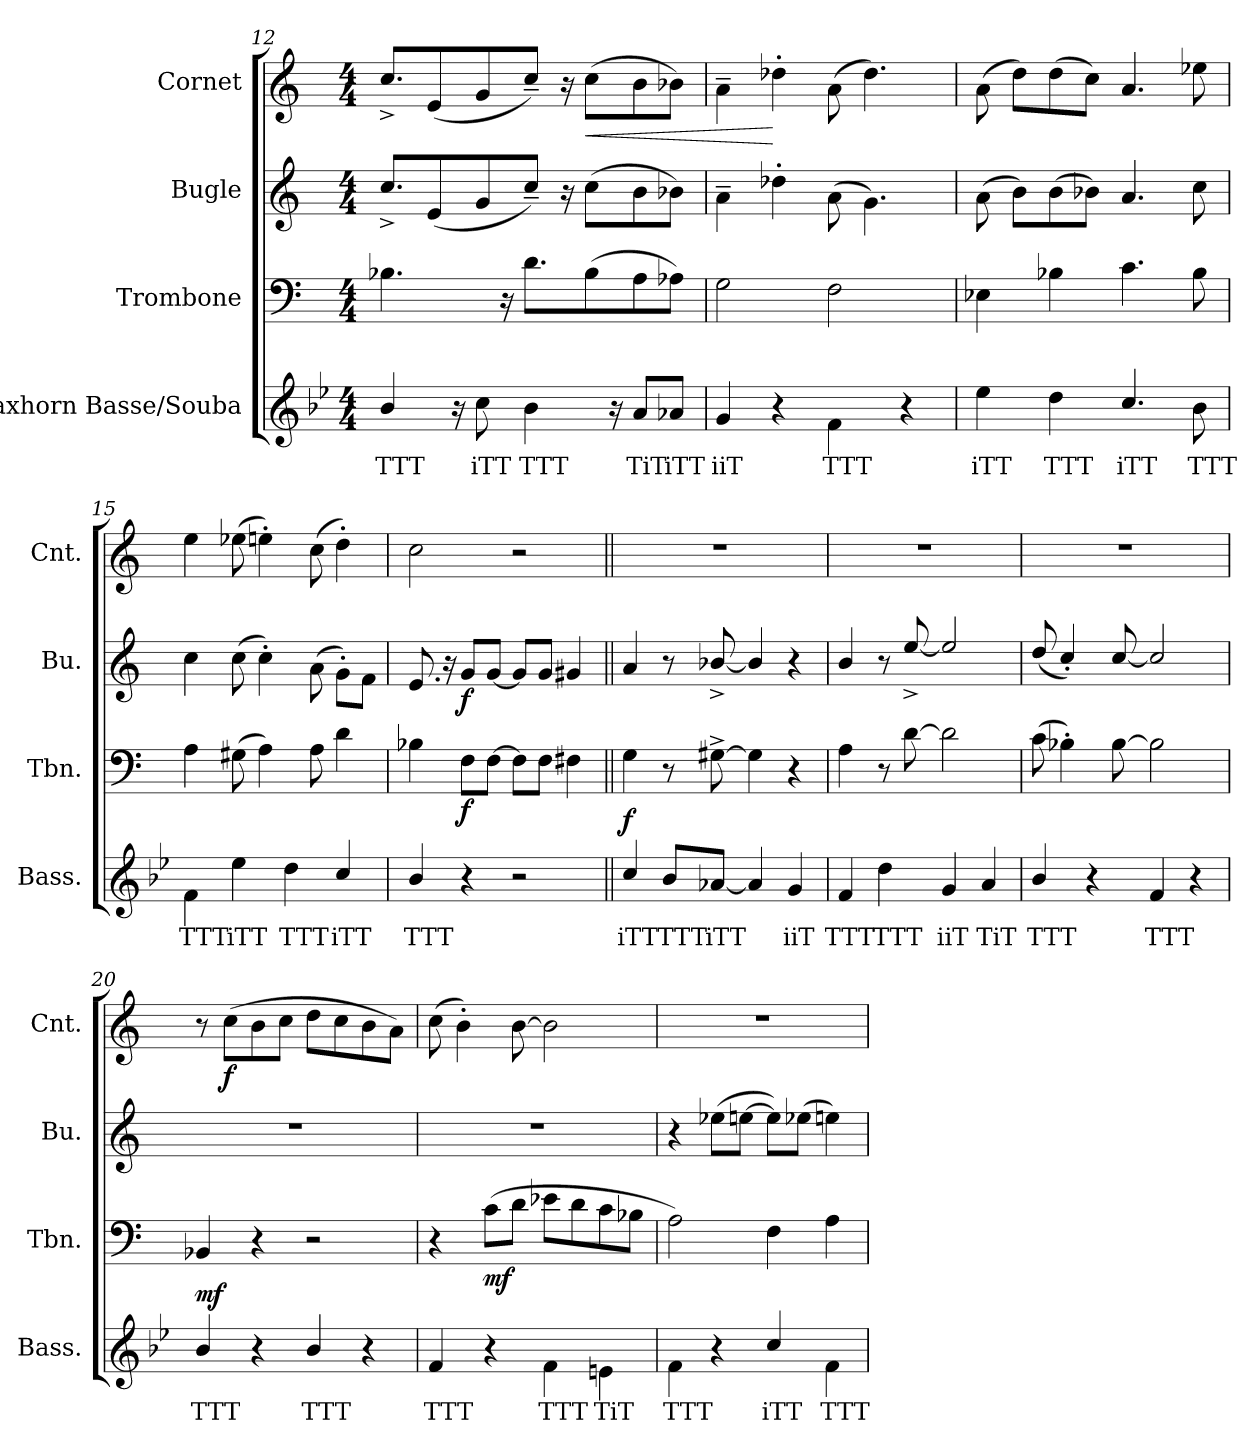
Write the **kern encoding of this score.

**kern	**text	**dynam	**kern	**dynam	**kern	**dynam	**kern	**dynam
*part4	*part4	*part4	*part3	*part3	*part2	*part2	*part1	*part1
*staff4	*staff4	*staff4	*staff3	*staff3	*staff2	*staff2	*staff1	*staff1
*I"Saxhorn Basse/Souba	*	*	*I"Trombone	*	*I"Bugle	*	*I"Cornet	*
*I'Bass.	*	*	*I'Tbn.	*	*I'Bu.	*	*I'Cnt.	*
!!LO:LB:g=z
*clefG2	*	*	*clefF4	*	*clefG2	*	*clefG2	*
*ITrd8c14	*	*	*	*	*ITrd1c2	*	*ITrd1c2	*
*k[b-e-]	*	*	*k[]	*	*k[b-e-]	*	*k[b-e-]	*
*M4/4	*	*	*M4/4	*	*M4/4	*	*M4/4	*
=12	=12	=12	=12	=12	=12	=12	=12	=12
!	!LO:LY:b	!	!	!	!	!	!	!
4B-/	TTT	.	4.B-X\	.	8.b-^/L	.	8.b-^/L	.
.	.	.	.	.	(<8d/	.	(<8d/	.
16r	.	.	.	.	.	.	.	.
!	!LO:LY:b	!	!	!	!	!	!	!
8c\	iTT	.	.	.	8f/	.	8f/	.
.	.	.	16r	.	.	.	.	.
!	!LO:LY:b	!	!	!	!	!	!	!
4B-\	TTT	.	8.d\L	.	8b-~/J)	.	8b-~/J)	.
.	.	.	.	.	16r	.	16r	.
!	!	!	!	!	!	!	!	!LO:HP:b
.	.	.	(>8B-\	.	(>8b-\L	.	(>8b-\L	<
16r	.	.	.	.	.	.	.	.
!	!LO:LY:b	!	!	!	!	!	!	!
8A/L	TiT	.	8A\	.	8a\	.	8a\	.
!	!LO:LY:b	!	!	!	!	!	!	!
8A-X/J	iTT	.	8A-X\J)	.	8a-X\J)	.	8a-X\J)	.
!!LO:PB:g=z
=13	=13	=13	=13	=13	=13	=13	=13	=13
!	!LO:LY:b	!	!	!	!	!	!	!
4G/	iiT	.	2G\	.	4g~\	.	4g~\	.
4r	.	.	.	.	4cc-X'\	.	4cc-X'\	[
!	!LO:LY:b	!	!	!	!	!	!	!
4F\	TTT	.	2F\	.	(>8g\	.	(>8g\	.
.	.	.	.	.	4.f\)	.	4.cc-\)	.
4r	.	.	.	.	.	.	.	.
=14	=14	=14	=14	=14	=14	=14	=14	=14
!	!LO:LY:b	!	!	!	!	!	!	!
4e-\	iTT	.	4E-X\	.	(>8g\	.	(>8g\	.
.	.	.	.	.	8a\L)	.	8cc\L)	.
!	!LO:LY:b	!	!	!	!	!	!	!
4d\	TTT	.	4B-X\	.	(>8a\	.	(>8cc\	.
.	.	.	.	.	8a-X\J)	.	8b-\J)	.
!	!LO:LY:b	!	!	!	!	!	!	!
4.c/	iTT	.	4.c\	.	4.g/	.	4.g/	.
!	!LO:LY:b	!	!	!	!	!	!	!
8B-\	TTT	.	8B-\	.	8b-\	.	8dd-X\	.
=15	=15	=15	=15	=15	=15	=15	=15	=15
!	!LO:LY:b	!	!	!	!	!	!	!
4F\	TTT	.	4A\	.	4b-\	.	4dd\	.
!	!LO:LY:b	!	!	!	!	!	!	!
4e-\	iTT	.	(>8G#X\	.	(>8b-\	.	(>8dd-X\	.
.	.	.	4A\)	.	4b-'\)	.	4ddn'\)	.
!	!LO:LY:b	!	!	!	!	!	!	!
4d\	TTT	.	.	.	.	.	.	.
.	.	.	8A\	.	(>8g\	.	(>8b-\	.
!	!LO:LY:b	!	!	!	!	!	!	!
4c/	iTT	.	4d\	.	8f'\L)	.	4cc'\)	.
.	.	.	.	.	8e-\J	.	.	.
=16	=16	=16	=16	=16	=16	=16	=16	=16
!	!LO:LY:b	!	!	!	!	!	!	!
4B-/	TTT	.	4B-X\	.	8.d/	.	2b-\	.
.	.	.	.	.	16r	.	.	.
!	!	!	!	!LO:DY:b	!	!LO:DY:b	!	!
4r	.	.	8F\L	f	8f/L	f	.	.
.	.	.	[8F\J	.	[8f/J	.	.	.
2r	.	.	8F\L]	.	8f/L]	.	2r	.
.	.	.	8F\J	.	8f/J	.	.	.
.	.	.	4F#X\	.	4f#X/	.	.	.
!!LO:LB:g=z
=17||	=17||	=17||	=17||	=17||	=17||	=17||	=17||	=17||
!	!LO:LY:b	!LO:DY:b	!	!	!	!	!	!
4c/	iTT	f	4G\	.	4g/	.	1r	.
!	!LO:LY:b	!	!	!	!	!	!	!
8B-/L	TTT	.	8r	.	8r	.	.	.
!	!LO:LY:b	!	!	!	!	!	!	!
[8A-X/J	iTT	.	[8G#X^\	.	[8a-X^/	.	.	.
4A-/]	.	.	4G#\]	.	4a-/]	.	.	.
!	!LO:LY:b	!	!	!	!	!	!	!
4G/	iiT	.	4r	.	4r	.	.	.
=18	=18	=18	=18	=18	=18	=18	=18	=18
!	!LO:LY:b	!	!	!	!	!	!	!
4F/	TTT	.	4A\	.	4a/	.	1r	.
!	!LO:LY:b	!	!	!	!	!	!	!
4d\	TTT	.	8r	.	8r	.	.	.
.	.	.	[8d\	.	[8dd^/	.	.	.
!	!LO:LY:b	!	!	!	!	!	!	!
4G/	iiT	.	2d\]	.	2dd/]	.	.	.
!	!LO:LY:b	!	!	!	!	!	!	!
4A/	TiT	.	.	.	.	.	.	.
=19	=19	=19	=19	=19	=19	=19	=19	=19
!	!LO:LY:b	!	!	!	!	!	!	!
4B-/	TTT	.	(>8c\	.	(<8cc/	.	1r	.
.	.	.	4B-X'\)	.	4b-'/)	.	.	.
4r	.	.	.	.	.	.	.	.
.	.	.	[8B-\	.	[8b-/	.	.	.
!	!LO:LY:b	!	!	!	!	!	!	!
4F/	TTT	.	2B-\]	.	2b-/]	.	.	.
4r	.	.	.	.	.	.	.	.
=20	=20	=20	=20	=20	=20	=20	=20	=20
!	!LO:LY:b	!LO:DY:b	!	!	!	!	!	!
4B-/	TTT	mf	4BB-X/	.	1r	.	8r	.
!	!	!	!	!	!	!	!	!LO:DY:b
.	.	.	.	.	.	.	(>8b-\L	f
4r	.	.	4r	.	.	.	8a\	.
.	.	.	.	.	.	.	8b-\J	.
!	!LO:LY:b	!	!	!	!	!	!	!
4B-/	TTT	.	2r	.	.	.	8cc\L	.
.	.	.	.	.	.	.	8b-\	.
4r	.	.	.	.	.	.	8a\	.
.	.	.	.	.	.	.	8g\J)	.
!!LO:LB:g=z
=21	=21	=21	=21	=21	=21	=21	=21	=21
!	!LO:LY:b	!	!	!	!	!	!	!
4F/	TTT	.	4r	.	1r	.	(>8b-\	.
.	.	.	.	.	.	.	4a'\)	.
!	!	!	!	!LO:DY:b	!	!	!	!
4r	.	.	(>8c\L	mf	.	.	.	.
.	.	.	8d\J	.	.	.	[8a\	.
!	!LO:LY:b	!	!	!	!	!	!	!
4F\	TTT	.	8e-X\L	.	.	.	2a\]	.
.	.	.	8d\	.	.	.	.	.
!	!LO:LY:b	!	!	!	!	!	!	!
4En\	TiT	.	8c\	.	.	.	.	.
.	.	.	8B-X\J	.	.	.	.	.
=22	=22	=22	=22	=22	=22	=22	=22	=22
!	!LO:LY:b	!	!	!	!	!	!	!
4F\	TTT	.	2A\)	.	4r	.	1r	.
4r	.	.	.	.	(>8dd-X\L	.	.	.
.	.	.	.	.	[8ddn\J	.	.	.
!	!LO:LY:b	!	!	!	!	!	!	!
4c/	iTT	.	4F\	.	8dd\L])	.	.	.
.	.	.	.	.	(>8dd-X\J	.	.	.
!	!LO:LY:b	!	!	!	!	!	!	!
4F\	TTT	.	4A\	.	4ddn\)	.	.	.
=	=	=	=	=	=	=	=	=
*-	*-	*-	*-	*-	*-	*-	*-	*-
